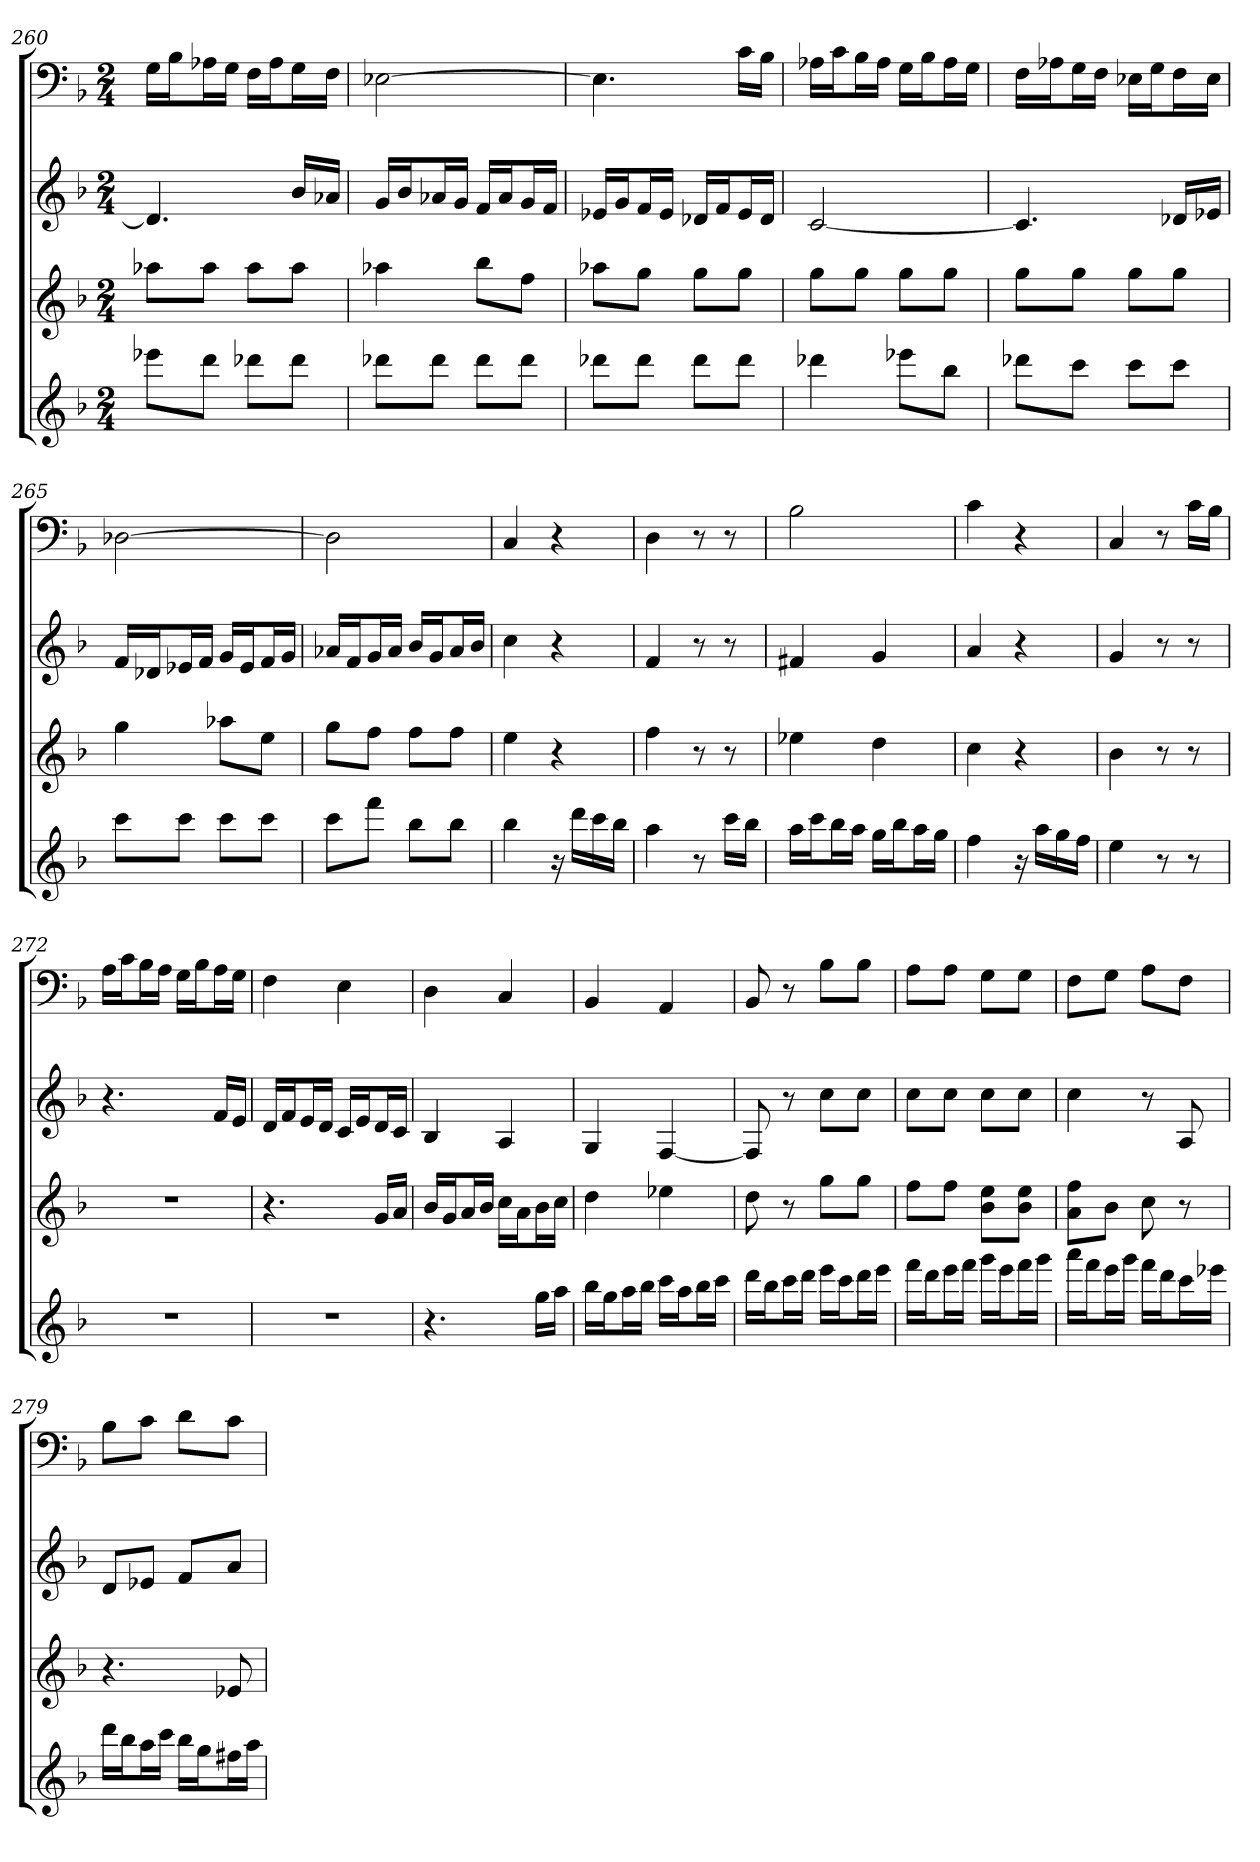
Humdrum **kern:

**kern	**kern	**kern	**kern
*part4	*part3	*part2	*part1
*staff4	*staff3	*staff2	*staff1
*k[b-]	*k[b-]	*k[b-]	*k[b-]
*F:	*F:	*F:	*F:
*M2/4	*M2/4	*M2/4	*M2/4
=260	=260	=260	=260
8eee-XL	8aa-XL	4.d-]	16GLL
.	.	.	16B-J
8dddJ	8aa-J	.	16A-XL
.	.	.	16GJJ
8ddd-XL	8aa-L	.	16FLL
.	.	.	16A-J
8ddd-J	8aa-J	16b-LL	16GL
.	.	16a-XJJ	16FJJ
=261	=261	=261	=261
8ddd-XL	4aa-X	16gLL	[2E-X
.	.	16b-J	.
8ddd-J	.	16a-XL	.
.	.	16gJJ	.
8ddd-L	8bb-L	16fLL	.
.	.	16a-J	.
8ddd-J	8ffJ	16gL	.
.	.	16fJJ	.
=262	=262	=262	=262
8ddd-XL	8aa-XL	16e-XLL	4.E-]
.	.	16gJ	.
8ddd-J	8ggJ	16fL	.
.	.	16e-JJ	.
8ddd-L	8ggL	16d-XLL	.
.	.	16fJ	.
8ddd-J	8ggJ	16e-L	16cLL
.	.	16d-JJ	16B-JJ
=263	=263	=263	=263
4ddd-X	8ggL	[2c	16A-XLL
.	.	.	16cJ
.	8ggJ	.	16B-L
.	.	.	16A-JJ
8eee-XL	8ggL	.	16GLL
.	.	.	16B-J
8bb-J	8ggJ	.	16A-L
.	.	.	16GJJ
=264	=264	=264	=264
8ddd-XL	8ggL	4.c]	16FLL
.	.	.	16A-XJ
8cccJ	8ggJ	.	16GL
.	.	.	16FJJ
8cccL	8ggL	.	16E-XLL
.	.	.	16GJ
8cccJ	8ggJ	16d-XLL	16FL
.	.	16e-XJJ	16E-JJ
=265	=265	=265	=265
8cccL	4gg	16fLL	[2D-X
.	.	16d-XJ	.
8cccJ	.	16e-XL	.
.	.	16fJJ	.
8cccL	8aa-XL	16gLL	.
.	.	16e-J	.
8cccJ	8eeJ	16fL	.
.	.	16gJJ	.
=266	=266	=266	=266
8cccL	8ggL	16a-XLL	2D-]
.	.	16fJ	.
8fffJ	8ffJ	16gL	.
.	.	16a-JJ	.
8bb-L	8ffL	16b-LL	.
.	.	16gJ	.
8bb-J	8ffJ	16a-L	.
.	.	16b-JJ	.
=267	=267	=267	=267
4bb-	4ee	4cc	4C
16r	4r	4r	4r
16dddLL	.	.	.
16ccc	.	.	.
16bb-JJ	.	.	.
=268	=268	=268	=268
4aa	4ff	4f	4D
8r	8r	8r	8r
16cccLL	8r	8r	8r
16bb-JJ	.	.	.
=269	=269	=269	=269
16aaLL	4ee-X	4f#X	2B-
16cccJ	.	.	.
16bb-L	.	.	.
16aaJJ	.	.	.
16ggLL	4dd	4g	.
16bb-J	.	.	.
16aaL	.	.	.
16ggJJ	.	.	.
=270	=270	=270	=270
4ff	4cc	4a	4c
16r	4r	4r	4r
16aaLL	.	.	.
16gg	.	.	.
16ffJJ	.	.	.
=271	=271	=271	=271
4ee	4b-	4g	4C
8r	8r	8r	8r
8r	8r	8r	16cLL
.	.	.	16B-JJ
=272	=272	=272	=272
2r	2r	4.r	16ALL
.	.	.	16cJ
.	.	.	16B-L
.	.	.	16AJJ
.	.	.	16GLL
.	.	.	16B-J
.	.	16fLL	16AL
.	.	16eJJ	16GJJ
=273	=273	=273	=273
2r	4.r	16dLL	4F
.	.	16fJ	.
.	.	16eL	.
.	.	16dJJ	.
.	.	16cLL	4E
.	.	16eJ	.
.	16gLL	16dL	.
.	16aJJ	16cJJ	.
=274	=274	=274	=274
4.r	16b-LL	4B-	4D
.	16gJ	.	.
.	16aL	.	.
.	16b-JJ	.	.
.	16ccLL	4A	4C
.	16aJ	.	.
16ggLL	16b-L	.	.
16aaJJ	16ccJJ	.	.
=275	=275	=275	=275
16bb-LL	4dd	4G	4BB-
16ggJ	.	.	.
16aaL	.	.	.
16bb-JJ	.	.	.
16cccLL	4ee-X	[4F	4AA
16aaJ	.	.	.
16bb-L	.	.	.
16cccJJ	.	.	.
=276	=276	=276	=276
16dddLL	8dd	8F]	8BB-
16bb-J	.	.	.
16cccL	8r	8r	8r
16dddJJ	.	.	.
16eeeLL	8ggL	8ccL	8B-L
16cccJ	.	.	.
16dddL	8ggJ	8ccJ	8B-J
16eeeJJ	.	.	.
=277	=277	=277	=277
16fffLL	8ffL	8ccL	8AL
16dddJ	.	.	.
16eeeL	8ffJ	8ccJ	8AJ
16fffJJ	.	.	.
16gggLL	8b- 8eeL	8ccL	8GL
16eeeJ	.	.	.
16fffL	8b- 8eeJ	8ccJ	8GJ
16gggJJ	.	.	.
=278	=278	=278	=278
16aaaLL	8a 8ffL	4cc	8FL
16fffJ	.	.	.
16eeeL	8b-J	.	8GJ
16gggJJ	.	.	.
16fffLL	8cc	8r	8AL
16dddJ	.	.	.
16cccL	8r	8A	8FJ
16eee-XJJ	.	.	.
=279	=279	=279	=279
16dddLL	4.r	8dL	8B-L
16bb-J	.	.	.
16aaL	.	8e-XJ	8cJ
16cccJJ	.	.	.
16bb-LL	.	8fL	8dL
16ggJ	.	.	.
16ff#XL	8e-X	8aJ	8cJ
16aaJJ	.	.	.
=	=	=	=
*-	*-	*-	*-
